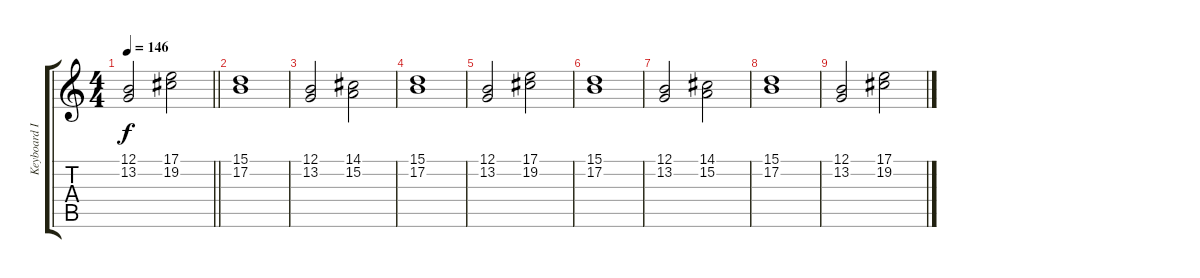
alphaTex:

\track ("Keyboard I [Maria]" "Keyboard I") {instrument pad4choir}
\staff {score tabs}
\tuning (B3 Gb3 D3 A2 E2 B1) {hide}
\ts (4 4)
\tempo 146
\clef g2
\barLineRight lightlight
\ks c
(12.1 13.2).2{dy f} (17.1 19.2).2 |
(15.1 17.2).1 |
(12.1 13.2).2 (14.1 15.2).2 |
(15.1 17.2).1 |
(12.1 13.2).2 (17.1 19.2).2 |
(15.1 17.2).1 |
(12.1 13.2).2 (14.1 15.2).2 |
(15.1 17.2).1 |
(12.1 13.2).2 (17.1 19.2).2
